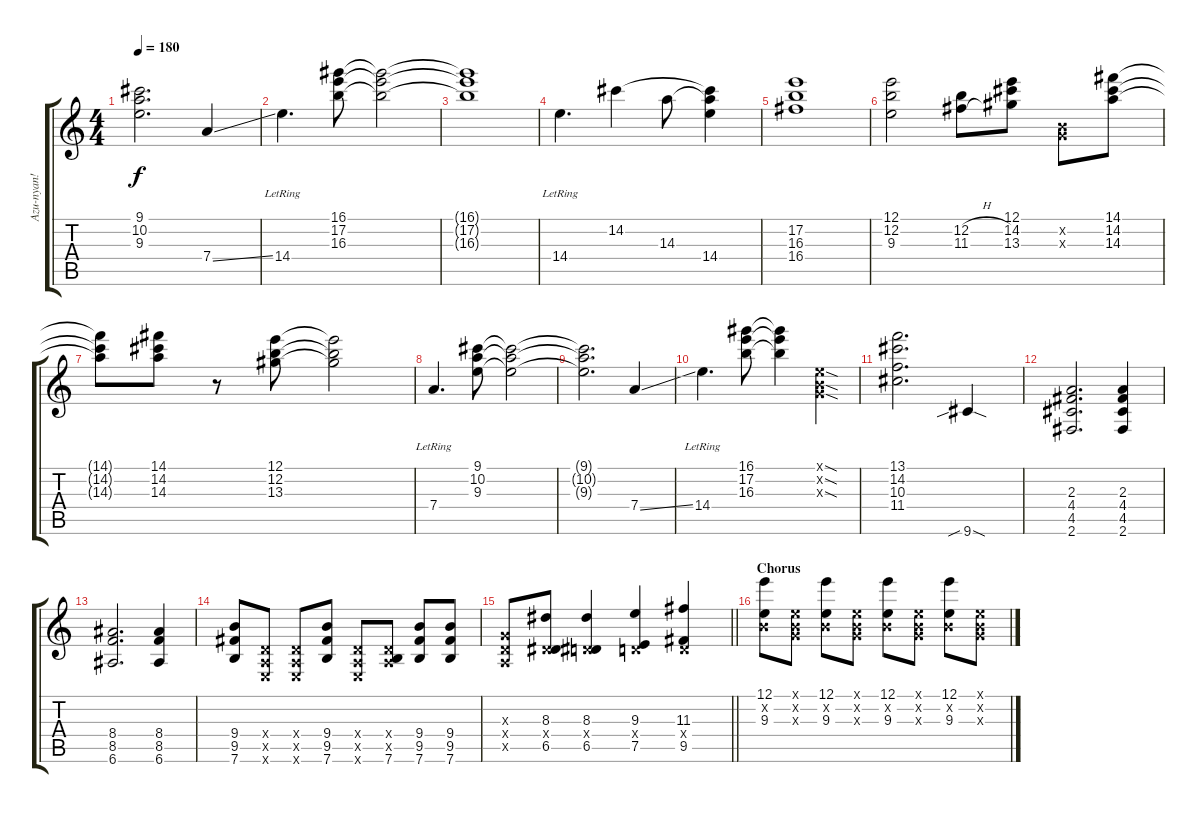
\track ("Azu-nyan! w/ Wah" "Azu-nyan! ") {instrument overdrivenguitar}
\staff {score tabs}
\tuning (E4 B3 G3 D3 A2 E2) {hide}
\ts (4 4)
\tempo 180
\clef g2
\ks c
(9.1{t} 10.2{t} 9.3{t}).2{d dy f} 7.4{ss}.4 |
14.4{lr}.4{d} (16.1 17.2 16.3).8 (16.1{t} 17.2{t} 16.3{t}).2 |
(16.1{t} 17.2{t} 16.3{t}).1 |
14.4{lr}.4{d} 14.2.4 14.3.8 (14.2{t} 14.3{t} 14.4).4 |
(17.2 16.3 16.4).1 |
(12.1 12.2 9.3).2 (12.2{h} 11.3{h}).8 (12.1 14.2 13.3).8 (0.2{x} 0.3{x}).8 (14.1 14.2 14.3).8 |
(14.1{t} 14.2{t} 14.3{t}).8 (14.1 14.2 14.3).8 r.8 (12.1 12.2 13.3).8 (12.1{t} 12.2{t} 13.3{t}).2 |
7.4{lr}.4{d} (9.1 10.2 9.3).8 (9.1{t} 10.2{t} 9.3{t}).2 |
(9.1{t} 10.2{t} 9.3{t}).2{d} 7.4{ss}.4 |
14.4{lr}.4{d} (16.1 17.2 16.3).8 (16.1{t} 17.2{t} 16.3{t}).4 (0.1{sod x} 0.2{sod x} 0.3{sod x}).4 |
(13.1 14.2 10.3 11.4).2{d} 9.6{sib sod}.4 |
(2.3 4.4 4.5 2.6).2{d} (2.3 4.4 4.5 2.6).4 |
(8.4 8.5 6.6).2{d} (8.4 8.5 6.6).4 |
(9.4 9.5 7.6).8 (0.4{x} 0.5{x} 0.6{x}).8 (0.4{x} 0.5{x} 0.6{x}).8 (9.4 9.5 7.6).8 (0.4{x} 0.5{x} 0.6{x}).8 (0.4{x} 0.5{x} 7.6).8 (9.4 9.5 7.6).8 (9.4 9.5 7.6).8 |
\barLineRight lightlight
(0.3{x} 0.4{x} 0.5{x}).8 (8.3 0.4{x} 6.5).8 (8.3 0.4{x} 6.5).4 (9.3 0.4{x} 7.5).4 (11.3 0.4{x} 9.5).4 |
\section ("" "Chorus")
(12.1 0.2{x} 9.3).8 (0.1{x} 0.2{x} 0.3{x}).8 (12.1 0.2{x} 9.3).8 (0.1{x} 0.2{x} 0.3{x}).8 (12.1 0.2{x} 9.3).8 (0.1{x} 0.2{x} 0.3{x}).8 (12.1 0.2{x} 9.3).8 (0.1{x} 0.2{x} 0.3{x}).8
